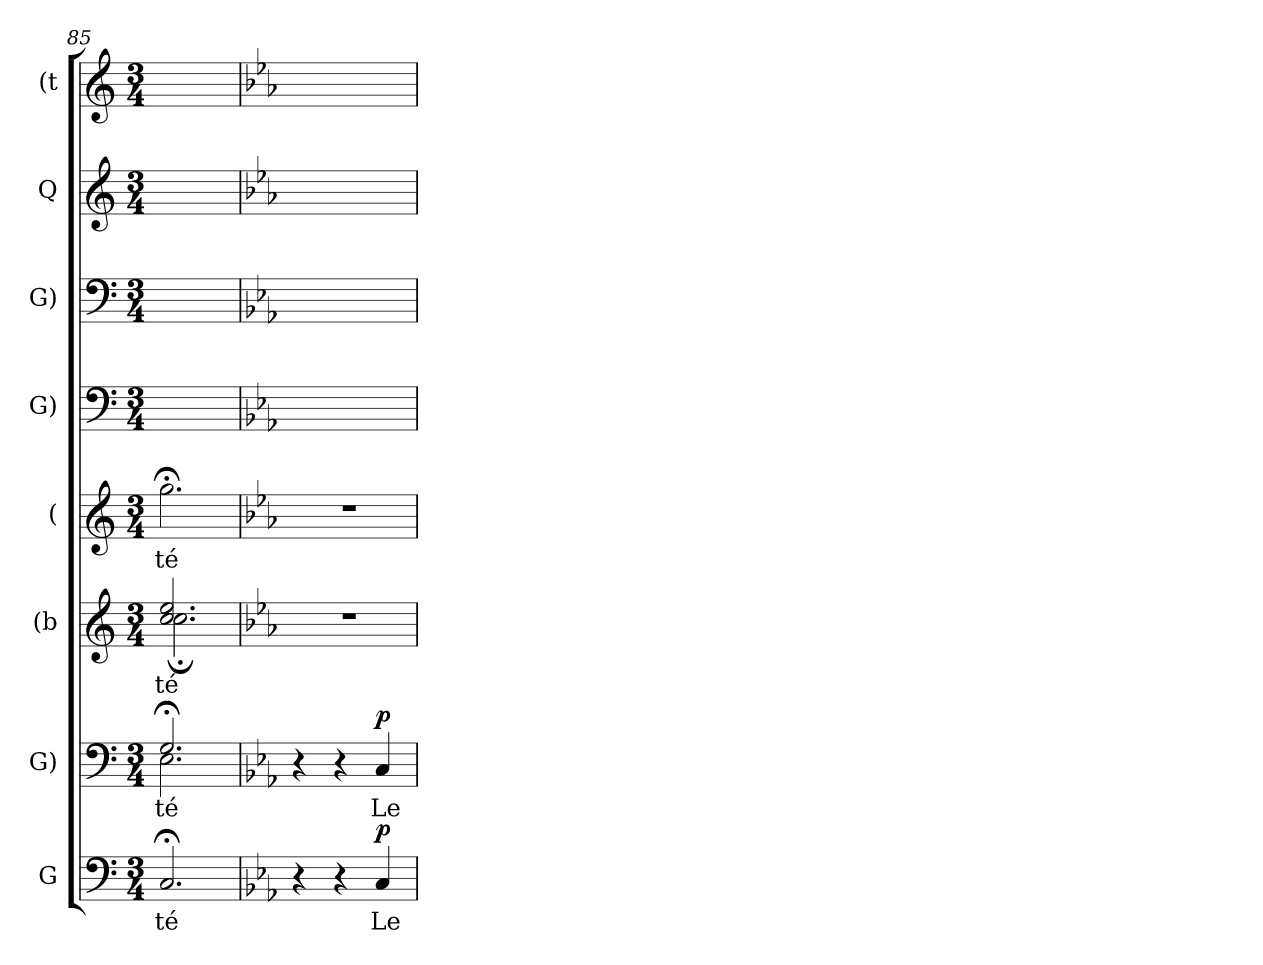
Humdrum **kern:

**kern	**text	**dynam	**kern	**text	**dynam	**kern	**text	**kern	**text	**kern	**kern	**kern	**kern
*part8	*part8	*part8	*part7	*part7	*part7	*part6	*part6	*part5	*part5	*part4	*part3	*part2	*part1
*staff8	*staff8	*staff8	*staff7	*staff7	*staff7	*staff6	*staff6	*staff5	*staff5	*staff4	*staff3	*staff2	*staff1
*I"G	*	*	*I"G)	*	*	*I"(b	*	*I"(	*	*I"G)	*I"G)	*I"Q	*I"(t
*clefF4	*	*	*clefF4	*	*	*clefG2	*	*clefG2	*	*clefF4	*clefF4	*clefG2	*clefG2
*k[]	*	*	*k[]	*	*	*k[]	*	*k[]	*	*k[]	*k[]	*k[]	*k[]
*M3/4	*	*	*M3/4	*	*	*M3/4	*	*M3/4	*	*M3/4	*M3/4	*M3/4	*M3/4
=85	=85	=85	=85	=85	=85	=85	=85	=85	=85	=85	=85	=85	=85
*	*	*	*^	*	*	*^	*	*	*	*	*	*	*
2.C;i/	té	.	2.G;i/	2.Ej\	té	.	2.eei/ 2.cci/	2.cc;j\	té	2.gg;i\	té	2.ryy	2.ryy	2.ryy	2.ryy
*	*	*	*v	*v	*	*	*	*	*	*	*	*	*	*	*
*	*	*	*	*	*	*v	*v	*	*	*	*	*	*	*
=86	=86	=86	=86	=86	=86	=86	=86	=86	=86	=86	=86	=86	=86
*k[b-e-a-]	*	*	*k[b-e-a-]	*	*	*k[b-e-a-]	*	*k[b-e-a-]	*	*k[b-e-a-]	*k[b-e-a-]	*k[b-e-a-]	*k[b-e-a-]
4r	.	.	4r	.	.	2.r	.	2.r	.	2.ryy	2.ryy	2.ryy	2.ryy
4r	.	.	4r	.	.	.	.	.	.	.	.	.	.
!	!	!LO:DY:a	!	!	!LO:DY:a	!	!	!	!	!	!	!	!
4Ci/	Le	p	4Ci/	Le	p	.	.	.	.	.	.	.	.
=	=	=	=	=	=	=	=	=	=	=	=	=	=
*-	*-	*-	*-	*-	*-	*-	*-	*-	*-	*-	*-	*-	*-
